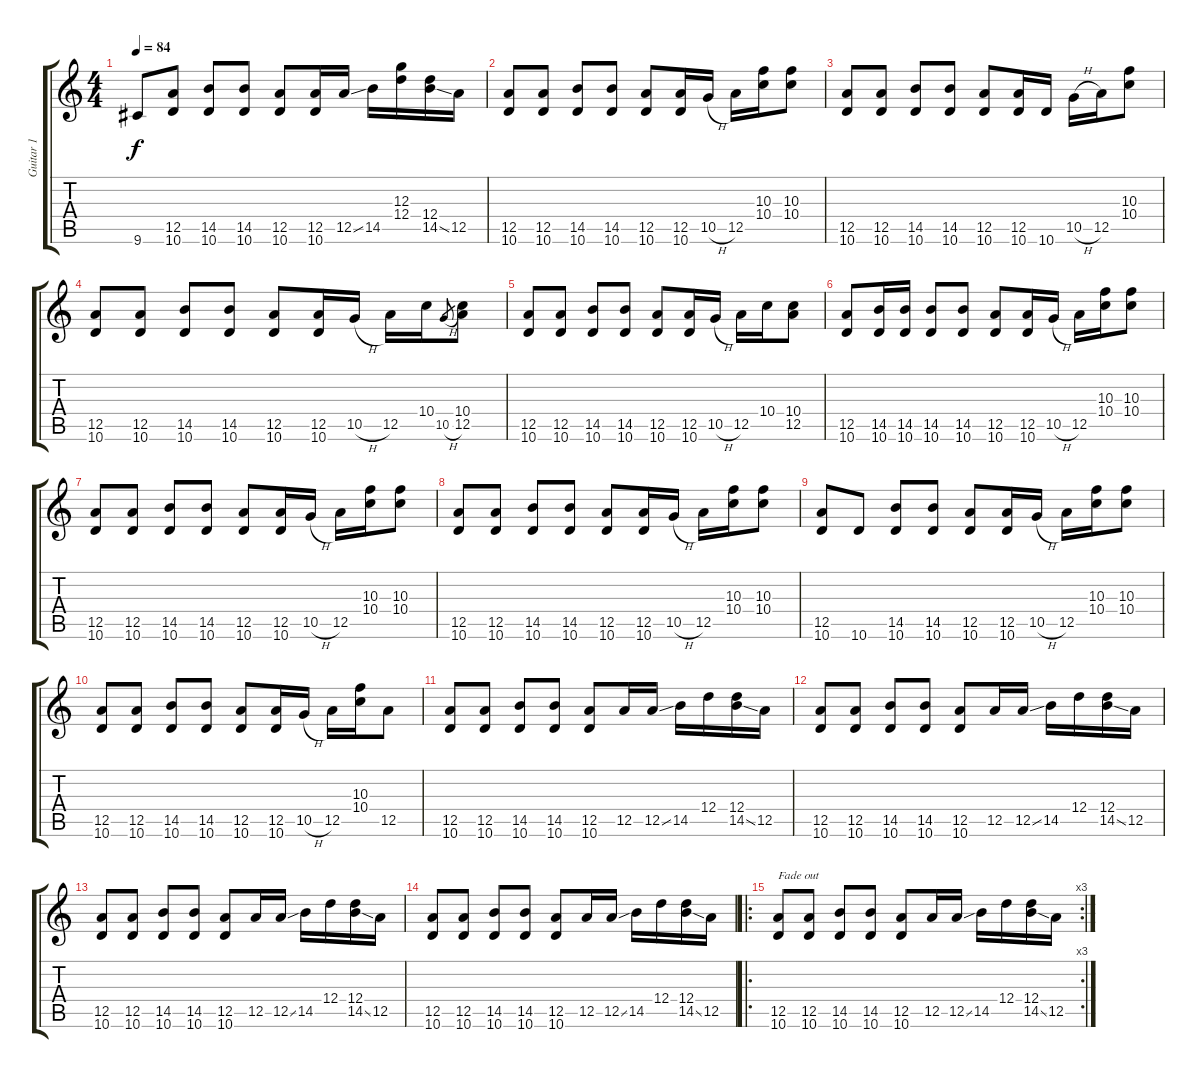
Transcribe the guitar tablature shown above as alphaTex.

\track ("Guitar 1" "Guitar 1") {instrument electricguitarclean}
\staff {score tabs}
\tuning (E4 B3 G3 D3 A2 E2) {hide}
\ts (4 4)
\tempo 84
\clef g2
\ks c
9.6.8{dy f} (12.5 10.6).8 (14.5 10.6).8 (14.5 10.6).8 (12.5 10.6).8 (12.5 10.6).16 12.5{ss}.16 14.5.16 (12.3 12.4).16 (12.4 14.5{ss}).16 12.5.16 |
(12.5 10.6).8 (12.5 10.6).8 (14.5 10.6).8 (14.5 10.6).8 (12.5 10.6).8 (12.5 10.6).16 10.5{h}.16 12.5.16 (10.3 10.4).16 (10.3 10.4).8 |
(12.5 10.6).8 (12.5 10.6).8 (14.5 10.6).8 (14.5 10.6).8 (12.5 10.6).8 (12.5 10.6).16 10.6.16 10.5{h}.16 12.5.16 (10.3 10.4).8 |
(12.5 10.6).8 (12.5 10.6).8 (14.5 10.6).8 (14.5 10.6).8 (12.5 10.6).8 (12.5 10.6).16 10.5{h}.16 12.5.16 10.4.16 10.5{h}.8{gr} (10.4 12.5).8 |
(12.5 10.6).8 (12.5 10.6).8 (14.5 10.6).8 (14.5 10.6).8 (12.5 10.6).8 (12.5 10.6).16 10.5{h}.16 12.5.16 10.4.16 (10.4 12.5).8 |
(12.5 10.6).8 (14.5 10.6).16 (14.5 10.6).16 (14.5 10.6).8 (14.5 10.6).8 (12.5 10.6).8 (12.5 10.6).16 10.5{h}.16 12.5.16 (10.3 10.4).16 (10.3 10.4).8 |
(12.5 10.6).8 (12.5 10.6).8 (14.5 10.6).8 (14.5 10.6).8 (12.5 10.6).8 (12.5 10.6).16 10.5{h}.16 12.5.16 (10.3 10.4).16 (10.3 10.4).8 |
(12.5 10.6).8 (12.5 10.6).8 (14.5 10.6).8 (14.5 10.6).8 (12.5 10.6).8 (12.5 10.6).16 10.5{h}.16 12.5.16 (10.3 10.4).16 (10.3 10.4).8 |
(12.5 10.6).8 10.6.8 (14.5 10.6).8 (14.5 10.6).8 (12.5 10.6).8 (12.5 10.6).16 10.5{h}.16 12.5.16 (10.3 10.4).16 (10.3 10.4).8 |
(12.5 10.6).8 (12.5 10.6).8 (14.5 10.6).8 (14.5 10.6).8 (12.5 10.6).8 (12.5 10.6).16 10.5{h}.16 12.5.16 (10.3 10.4).16 12.5.8 |
(12.5 10.6).8 (12.5 10.6).8 (14.5 10.6).8 (14.5 10.6).8 (12.5 10.6).8 12.5.16 12.5{ss}.16 14.5.16 12.4.16 (12.4 14.5{ss}).16 12.5.16 |
(12.5 10.6).8 (12.5 10.6).8 (14.5 10.6).8 (14.5 10.6).8 (12.5 10.6).8 12.5.16 12.5{ss}.16 14.5.16 12.4.16 (12.4 14.5{ss}).16 12.5.16 |
(12.5 10.6).8 (12.5 10.6).8 (14.5 10.6).8 (14.5 10.6).8 (12.5 10.6).8 12.5.16 12.5{ss}.16 14.5.16 12.4.16 (12.4 14.5{ss}).16 12.5.16 |
(12.5 10.6).8 (12.5 10.6).8 (14.5 10.6).8 (14.5 10.6).8 (12.5 10.6).8 12.5.16 12.5{ss}.16 14.5.16 12.4.16 (12.4 14.5{ss}).16 12.5.16 |
\ro
\rc 3
(12.5 10.6).8{txt "Fade out"} (12.5 10.6).8 (14.5 10.6).8 (14.5 10.6).8 (12.5 10.6).8 12.5.16 12.5{ss}.16 14.5.16 12.4.16 (12.4 14.5{ss}).16 12.5.16
